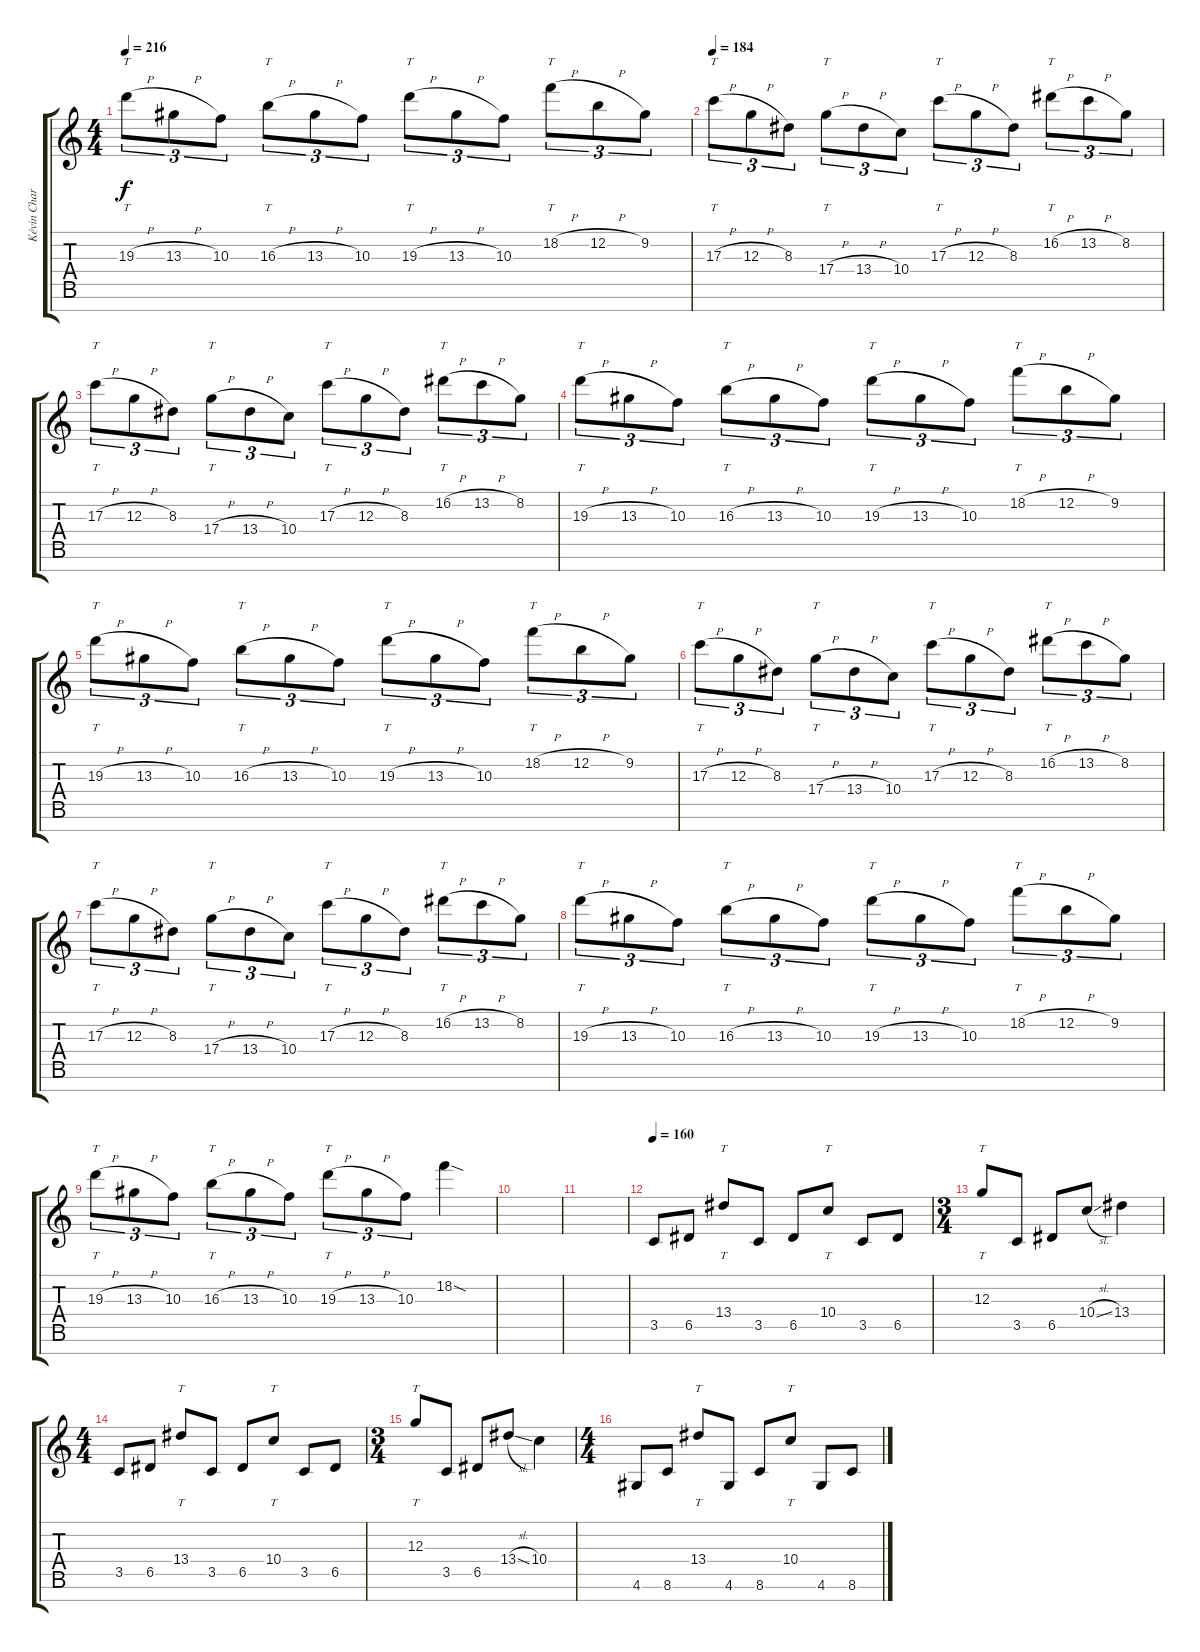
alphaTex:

\track ("Kévin Chartré" "Kévin Char") {instrument distortionguitar}
\staff {score tabs}
\tuning (E4 B3 G3 D3 A2 E2 B1) {hide}
\ts (4 4)
\tempo 216
\clef g2
\ks c
19.3{h}.8{tt tu (3 2) dy f} 13.3{h}.8{tu (3 2)} 10.3.8{tu (3 2)} 16.3{h}.8{tt tu (3 2)} 13.3{h}.8{tu (3 2)} 10.3.8{tu (3 2)} 19.3{h}.8{tt tu (3 2)} 13.3{h}.8{tu (3 2)} 10.3.8{tu (3 2)} 18.2{h}.8{tt tu (3 2)} 12.2{h}.8{tu (3 2)} 9.2.8{tu (3 2)} |
\tempo 184
17.3{h}.8{tt tu (3 2)} 12.3{h}.8{tu (3 2)} 8.3.8{tu (3 2)} 17.4{h}.8{tt tu (3 2)} 13.4{h}.8{tu (3 2)} 10.4.8{tu (3 2)} 17.3{h}.8{tt tu (3 2)} 12.3{h}.8{tu (3 2)} 8.3.8{tu (3 2)} 16.2{h}.8{tt tu (3 2)} 13.2{h}.8{tu (3 2)} 8.2.8{tu (3 2)} |
17.3{h}.8{tt tu (3 2)} 12.3{h}.8{tu (3 2)} 8.3.8{tu (3 2)} 17.4{h}.8{tt tu (3 2)} 13.4{h}.8{tu (3 2)} 10.4.8{tu (3 2)} 17.3{h}.8{tt tu (3 2)} 12.3{h}.8{tu (3 2)} 8.3.8{tu (3 2)} 16.2{h}.8{tt tu (3 2)} 13.2{h}.8{tu (3 2)} 8.2.8{tu (3 2)} |
19.3{h}.8{tt tu (3 2)} 13.3{h}.8{tu (3 2)} 10.3.8{tu (3 2)} 16.3{h}.8{tt tu (3 2)} 13.3{h}.8{tu (3 2)} 10.3.8{tu (3 2)} 19.3{h}.8{tt tu (3 2)} 13.3{h}.8{tu (3 2)} 10.3.8{tu (3 2)} 18.2{h}.8{tt tu (3 2)} 12.2{h}.8{tu (3 2)} 9.2.8{tu (3 2)} |
19.3{h}.8{tt tu (3 2)} 13.3{h}.8{tu (3 2)} 10.3.8{tu (3 2)} 16.3{h}.8{tt tu (3 2)} 13.3{h}.8{tu (3 2)} 10.3.8{tu (3 2)} 19.3{h}.8{tt tu (3 2)} 13.3{h}.8{tu (3 2)} 10.3.8{tu (3 2)} 18.2{h}.8{tt tu (3 2)} 12.2{h}.8{tu (3 2)} 9.2.8{tu (3 2)} |
17.3{h}.8{tt tu (3 2)} 12.3{h}.8{tu (3 2)} 8.3.8{tu (3 2)} 17.4{h}.8{tt tu (3 2)} 13.4{h}.8{tu (3 2)} 10.4.8{tu (3 2)} 17.3{h}.8{tt tu (3 2)} 12.3{h}.8{tu (3 2)} 8.3.8{tu (3 2)} 16.2{h}.8{tt tu (3 2)} 13.2{h}.8{tu (3 2)} 8.2.8{tu (3 2)} |
17.3{h}.8{tt tu (3 2)} 12.3{h}.8{tu (3 2)} 8.3.8{tu (3 2)} 17.4{h}.8{tt tu (3 2)} 13.4{h}.8{tu (3 2)} 10.4.8{tu (3 2)} 17.3{h}.8{tt tu (3 2)} 12.3{h}.8{tu (3 2)} 8.3.8{tu (3 2)} 16.2{h}.8{tt tu (3 2)} 13.2{h}.8{tu (3 2)} 8.2.8{tu (3 2)} |
19.3{h}.8{tt tu (3 2)} 13.3{h}.8{tu (3 2)} 10.3.8{tu (3 2)} 16.3{h}.8{tt tu (3 2)} 13.3{h}.8{tu (3 2)} 10.3.8{tu (3 2)} 19.3{h}.8{tt tu (3 2)} 13.3{h}.8{tu (3 2)} 10.3.8{tu (3 2)} 18.2{h}.8{tt tu (3 2)} 12.2{h}.8{tu (3 2)} 9.2.8{tu (3 2)} |
19.3{h}.8{tt tu (3 2)} 13.3{h}.8{tu (3 2)} 10.3.8{tu (3 2)} 16.3{h}.8{tt tu (3 2)} 13.3{h}.8{tu (3 2)} 10.3.8{tu (3 2)} 19.3{h}.8{tt tu (3 2)} 13.3{h}.8{tu (3 2)} 10.3.8{tu (3 2)} 18.2{sod}.4 |
|
|
\tempo 160
3.5.8{instrument electricguitarclean} 6.5.8 13.4.8{tt} 3.5.8 6.5.8 10.4.8{tt} 3.5.8 6.5.8 |
\ts (3 4)
12.3.8{tt} 3.5.8 6.5.8 10.4{sl}.8 13.4.4 |
\ts (4 4)
3.5.8 6.5.8 13.4.8{tt} 3.5.8 6.5.8 10.4.8{tt} 3.5.8 6.5.8 |
\ts (3 4)
12.3.8{tt} 3.5.8 6.5.8 13.4{sl}.8 10.4.4 |
\ts (4 4)
4.6.8 8.6.8 13.4.8{tt} 4.6.8 8.6.8 10.4.8{tt} 4.6.8 8.6.8
